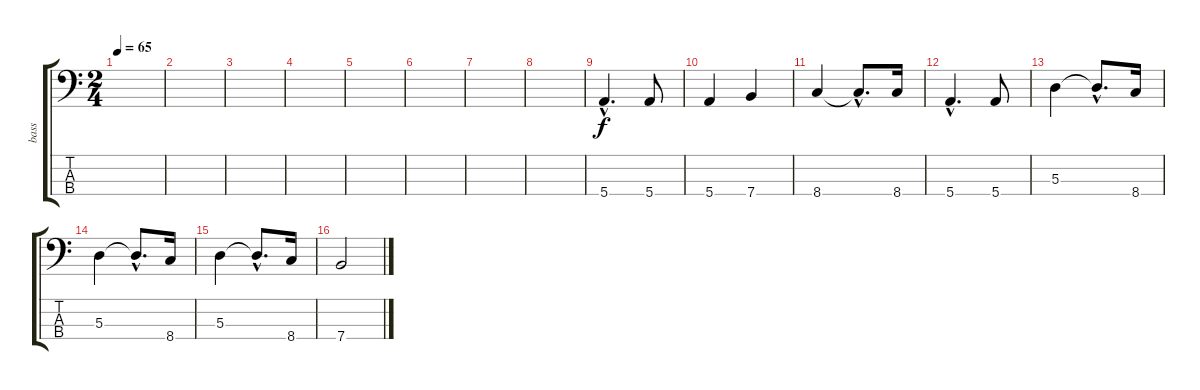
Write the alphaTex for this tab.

\track ("bass" "bass") {instrument electricbassfinger}
\staff {score tabs}
\tuning (G2 D2 A1 E1) {hide}
\ts (2 4)
\tempo 65
\clef f4
\ks c
|
|
|
|
|
|
|
|
5.4{hac}.4{d} 5.4.8 |
5.4.4 7.4.4 |
8.4.4 8.4{hac t}.8{d} 8.4.16 |
5.4{hac}.4{d} 5.4.8 |
5.3.4 5.3{hac t}.8{d} 8.4.16 |
5.3.4 5.3{hac t}.8{d} 8.4.16 |
5.3.4 5.3{hac t}.8{d} 8.4.16 |
7.4.2
